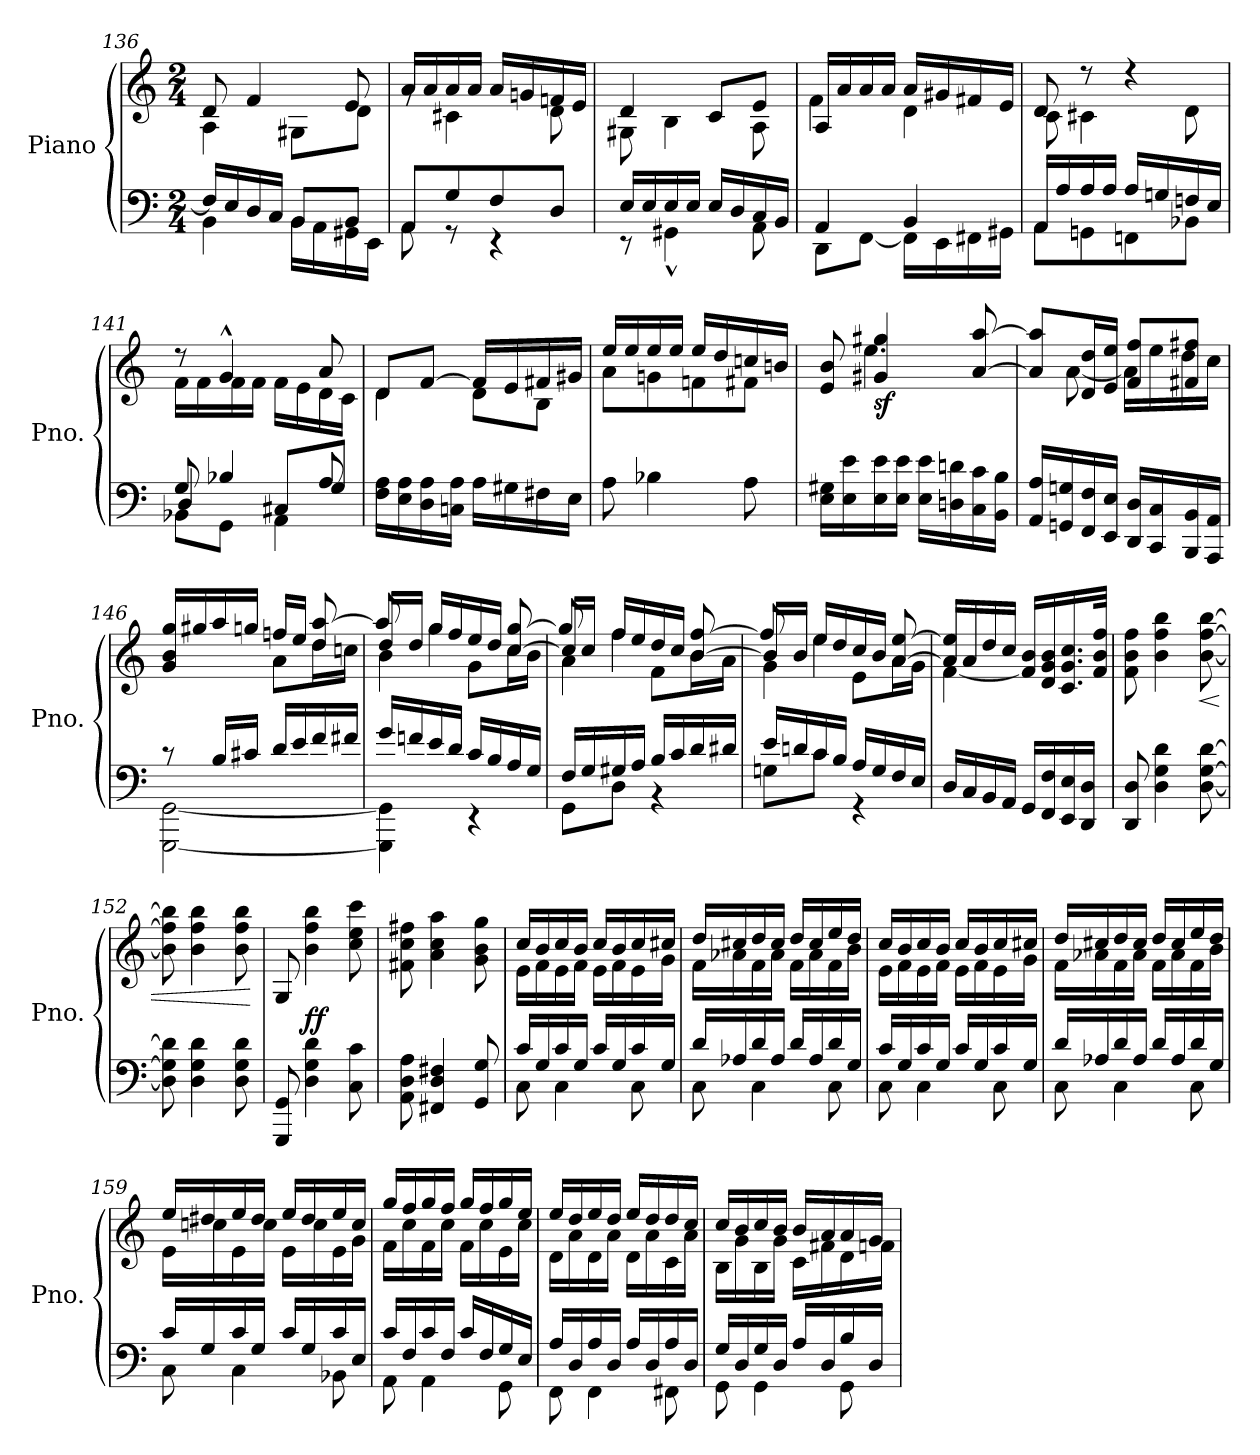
**kern	**kern	**dynam
*part1	*part1	*part1
*staff2	*staff1	*staff1/2
*I"Piano	*	*
*I'Pno.	*	*
*clefF4	*clefG2	*
*k[]	*k[]	*
*M2/4	*M2/4	*
=136	=136	=136
*^	*^	*
16F/LL]	4BB\	8d/	4A\	.
16E/	.	.	.	.
16D/	.	4f/	.	.
16C/JJ	.	.	.	.
8BB/L	16BB\LL	.	8G#X\L	.
.	16AA\	.	.	.
8BB/J	16GG#X\	8e/	8d\J	.
.	16EE\JJ	.	.	.
=137	=137	=137	=137	=137
8AA/L	8AA\	16a/LL	8rg	.
.	.	16a/	.	.
8G/	8r	16a/	4c#X\	.
.	.	16a/JJ	.	.
8F/	4r	16a/LL	.	.
.	.	16gn/	.	.
8D/J	.	16fn/	8d\	.
.	.	16e/JJ	.	.
!!LO:LB:g=z	!!
=138	=138	=138	=138	=138
16E/LL	8r	4d/	8G#X\	.
16E/	.	.	.	.
16E/	4GG#X^^\	.	4B\	.
16E/JJ	.	.	.	.
16E/LL	.	8c/L	.	.
16D/	.	.	.	.
16C/	8AA\	8e/J	8A\	.
16BB/JJ	.	.	.	.
=139	=139	=139	=139	=139
4AA/	8DD\L	16A/LL	4f\	.
.	.	16a/	.	.
.	[8FF\J	16a/	.	.
.	.	16a/JJ	.	.
4BB/	16FF\LL]	16a/LL	4d\	.
.	16EE\	16g#X/	.	.
.	16FF#X\	16f#X/	.	.
.	16GG#X\JJ	16e/JJ	.	.
=140	=140	=140	=140	=140
16AA/LL	8AA\L	8d/	8c\	.
16A/	.	.	.	.
16A/	8GGn\	8r	4c#X\	.
16A/JJ	.	.	.	.
16A/LL	8FFn\	4r	.	.
16Gn/	.	.	.	.
16Fn/	8BB-X\J	.	8d\	.
16E/JJ	.	.	.	.
=141	=141	=141	=141	=141
*	*^	*	*	*
8G/	8BB-X\L	4D/	8r	16f\LL	.
.	.	.	.	16f\	.
4B-X/	8GG\J	.	4g^^/	16f\	.
.	.	.	.	16f\JJ	.
.	4AA\	8C#X/L	.	16f\LL	.
.	.	.	.	16e\	.
8A/	.	8G\J	8a/	16d\	.
.	.	.	.	16c\JJ	.
*v	*v	*v	*	*	*
!!LO:LB:g=z	!!
=142	=142	=142	=142
16F\ 16A\LL	8d/L	4d\	.
16E\ 16A\	.	.	.
16D\ 16A\	[8f/J	.	.
16Cn\ 16A\JJ	.	.	.
16A\LL	16f/LL]	8d\L	.
16G#X\	16e/	.	.
16F#X\	16f#X/	8B\J	.
16E\JJ	16g#X/JJ	.	.
=143	=143	=143	=143
8A\	16ee/LL	8a\L	.
.	16ee/	.	.
4B-X\	16ee/	8gn\	.
.	16ee/JJ	.	.
.	16ee/LL	8fn\	.
.	16dd/	.	.
8A\	16ccn/	8f#X\J	.
.	16bn/JJ	.	.
=144	=144	=144	=144
16E\ 16G#X\LL	8e/ 8b/	8reyy	.
16E\ 16e\	.	.	.
!	!	!	!LO:DY:b
16E\ 16e\	4g#X/ 4gg#X/	4.ee\	sf
16E\ 16e\JJ	.	.	.
16E\ 16e\LL	.	.	.
16Dn\ 16dn\	.	.	.
16C\ 16c\	[8a/ [8aa/	.	.
16BB\ 16B\JJ	.	.	.
=145	=145	=145	=145
16AA/ 16A/LL	8a/] 8aa/]L	8rgyy	.
16GGn/ 16Gn/	.	.	.
16FF/ 16F/	16d/ 16dd/L	[8a\	.
16EE/ 16E/JJ	16e/ 16ee/JJ	.	.
16DD/ 16D/LL	8f/ 8ff/L	16a\LL]	.
16CC/ 16C/	.	16ee\	.
16BBB/ 16BB/	8f#X/ 8ff#X/J	16dd\	.
16AAA/ 16AA/JJ	.	16cc\JJ	.
!!LO:LB:g=z	!!
=146	=146	=146	=146
*^	*	*	*
8r	[2GGG\ [2GG\	16g/ 16b/ 16gg/LL	4reyy	.
.	.	16gg#X/	.	.
16B/LL	.	16aa/	.	.
16c#X/JJ	.	16ggn/JJ	.	.
16d/LL	.	16ffn/LL	8a\L	.
16e/	.	16ee/JJ	.	.
16f/	.	8dd/ [8aa/	16dd\L	.
16f#X/JJ	.	.	16ccn\JJ	.
=147	=147	=147	=147	=147
*	*	*	*^	*
16g/LL	4GGG\] 4GG\]	16dd/LL	4b\	8aa/]	.
16fn/	.	16dd/JJ	.	.	.
16e/	.	16gg/LL	.	4gg\	.
16d/JJ	.	16ff/	.	.	.
16c/LL	4r	16ee/	8g\L	.	.
16B/	.	16dd/JJ	.	.	.
16A/	.	[8cc/ [8gg/	16cc\L	8rgggyy	.
16G/JJ	.	.	16b\JJ	.	.
=148	=148	=148	=148	=148	=148
16F/LL	8GG\L	16cc/LL]	4a\	8gg/]	.
16G/	.	16cc/JJ	.	.	.
16G#X/	8D\J	16ff/LL	.	4ff\	.
16A/JJ	.	16ee/	.	.	.
16B/LL	4r	16dd/	8f\L	.	.
16c/	.	16cc/JJ	.	.	.
16d/	.	[8b/ [8ff/	16b\L	8rgggyy	.
16d#X/JJ	.	.	16a\JJ	.	.
=149	=149	=149	=149	=149	=149
16e/LL	8Gn\L	16b/LL]	4g\	8ff/]	.
16dn/	.	16b/JJ	.	.	.
16c/	8c\J	16ee/LL	.	4ee\	.
16B/JJ	.	16dd/	.	.	.
16A/LL	4r	16cc/	8e\L	.	.
16G/	.	16b/JJ	.	.	.
16F/	.	[8a/ [8ee/	16a\L	8rgggyy	.
16E/JJ	.	.	16g\JJ	.	.
*v	*v	*	*	*	*
*	*	*v	*v	*
!!LO:PB:g=z
=150	=150	=150	=150
16D/LL	16a/] 16ee/]LL	[4f\	.
16C/	16a/	.	.
16BB/	16dd/	.	.
16AA/JJ	16cc/JJ	.	.
16GG/LL	16f/] 16b/LL	4reyy	.
16FF/ 16F/	16d/ 16g/ 16b/	.	.
16EE/ 16E/	16.c/ 16.g/ 16.cc/	.	.
16DD/ 16D/JJ	.	.	.
.	32f/ 32b/ 32ff/JJk	.	.
*	*v	*v	*
=151	=151	=151
8DD/ 8D/	8f\ 8b\ 8ff\	.
4D\ 4G\ 4d\	4b\ 4ff\ 4bb\	.
!	!	!LO:HP:b
[8D\ [8G\ [8d\	[8b\ [8ff\ [8bb\	<
=152	=152	=152
8D\] 8G\] 8d\]	8b\] 8ff\] 8bb\]	.
4D\ 4G\ 4d\	4b\ 4ff\ 4bb\	.
8D\ 8G\ 8d\	8b\ 8ff\ 8bb\	.
.	.	[
=153	=153	=153
8GGG/ 8GG/	8G/	.
!	!	!LO:DY:b
4D\ 4G\ 4d\	4b\ 4ff\ 4bb\	ff
8C\ 8c\	8cc\ 8ee\ 8ccc\	.
=154	=154	=154
8AA\ 8D\ 8A\	8f#X\ 8cc\ 8ff#X\	.
4FF#X/ 4D/ 4F#X/	4a\ 4cc\ 4aa\	.
8GG/ 8G/	8g\ 8b\ 8gg\	.
!!LO:LB:g=z
=155	=155	=155
*^	*^	*
16c/LL	8C\	16cc/LL	16e\LL	.
16G/	.	16b/	16f\	.
16c/	4C\	16cc/	16e\	.
16G/JJ	.	16b/JJ	16f\JJ	.
16c/LL	.	16cc/LL	16e\LL	.
16G/	.	16b/	16f\	.
16c/	8C\	16cc/	16e\	.
16G/JJ	.	16cc#X/JJ	16g\JJ	.
=156	=156	=156	=156	=156
16d/LL	8C\	16dd/LL	16f\LL	.
16A-X/	.	16cc#X/	16a-X\	.
16d/	4C\	16dd/	16f\	.
16A-/JJ	.	16cc#/JJ	16a-\JJ	.
16d/LL	.	16dd/LL	16f\LL	.
16A-/	.	16cc#/	16a-\	.
16d/	8C\	16ee/	16f\	.
16G/JJ	.	16dd/JJ	16b\JJ	.
=157	=157	=157	=157	=157
16c/LL	8C\	16cc/LL	16e\LL	.
16G/	.	16b/	16f\	.
16c/	4C\	16cc/	16e\	.
16G/JJ	.	16b/JJ	16f\JJ	.
16c/LL	.	16cc/LL	16e\LL	.
16G/	.	16b/	16f\	.
16c/	8C\	16cc/	16e\	.
16G/JJ	.	16cc#X/JJ	16g\JJ	.
=158	=158	=158	=158	=158
16d/LL	8C\	16dd/LL	16f\LL	.
16A-X/	.	16cc#X/	16a-X\	.
16d/	4C\	16dd/	16f\	.
16A-/JJ	.	16cc#/JJ	16a-\JJ	.
16d/LL	.	16dd/LL	16f\LL	.
16A-/	.	16cc#/	16a-\	.
16d/	8C\	16ee/	16f\	.
16G/JJ	.	16dd/JJ	16b\JJ	.
!!LO:LB:g=z	!!
=159	=159	=159	=159	=159
16c/LL	8C\	16ee/LL	16e\LL	.
16G/	.	16dd#X/	16ccn\	.
16c/	4C\	16ee/	16e\	.
16G/JJ	.	16dd#/JJ	16cc\JJ	.
16c/LL	.	16ee/LL	16e\LL	.
16G/	.	16dd#/	16cc\	.
16c/	8BB-X\	16ee/	16e\	.
16E/JJ	.	16cc/JJ	16g\JJ	.
=160	=160	=160	=160	=160
16c/LL	8AA\	16gg/LL	16f\LL	.
16F/	.	16ff/	16cc\	.
16c/	4AA\	16gg/	16f\	.
16F/JJ	.	16ff/JJ	16cc\JJ	.
16c/LL	.	16gg/LL	16f\LL	.
16F/	.	16ff/	16cc\	.
16G/	8GG\	16gg/	16e\	.
16E/JJ	.	16ee/JJ	16cc\JJ	.
=161	=161	=161	=161	=161
16A/LL	8FF\	16ee/LL	16d\LL	.
16D/	.	16dd/	16a\	.
16A/	4FF\	16ee/	16d\	.
16D/JJ	.	16dd/JJ	16a\JJ	.
16A/LL	.	16ee/LL	16d\LL	.
16D/	.	16dd/	16a\	.
16A/	8FF#X\	16dd/	16c\	.
16D/JJ	.	16cc/JJ	16a\JJ	.
=162	=162	=162	=162	=162
16G/LL	8GG\	16cc/LL	16B\LL	.
16D/	.	16b/	16g\	.
16G/	4GG\	16cc/	16B\	.
16D/JJ	.	16b/JJ	16g\JJ	.
16A/LL	.	16b/LL	16c\LL	.
16D/	.	16a/	16f#X\	.
16B/	8GG\	16a/	16d\	.
16D/JJ	.	16g/JJ	16fn\JJ	.
*v	*v	*	*	*
*	*v	*v	*
=	=	=
*-	*-	*-
